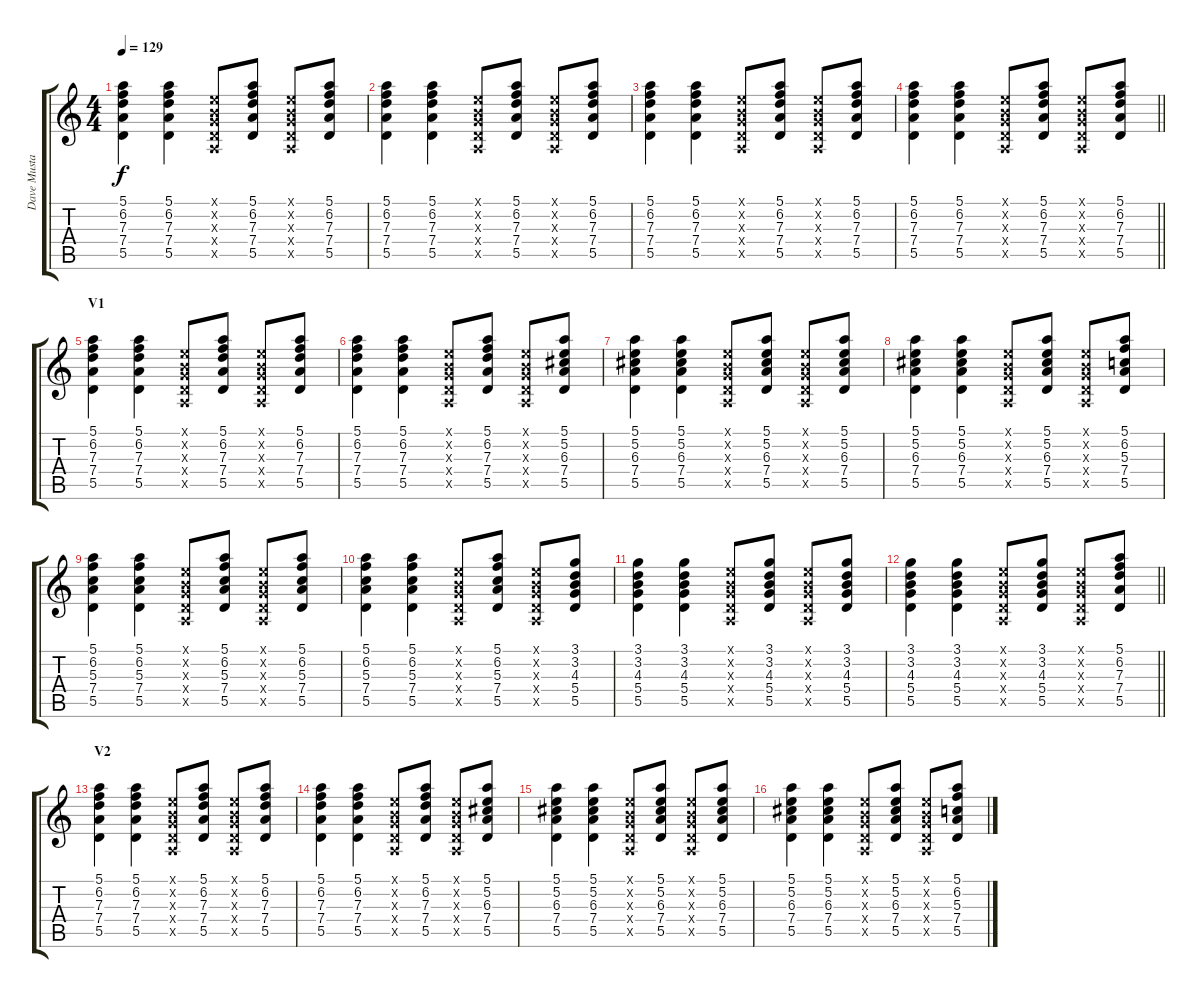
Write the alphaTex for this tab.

\track ("Dave Mustaine (Rythm G)" "Dave Musta") {instrument electricguitarclean}
\staff {score tabs}
\tuning (E4 B3 G3 D3 A2 E2) {hide}
\ts (4 4)
\tempo 129
\clef g2
\ks c
(5.1 6.2 7.3 7.4 5.5).4{dy f instrument electricguitarclean} (5.1 6.2 7.3 7.4 5.5).4 (0.1{x} 0.2{x} 0.3{x} 0.4{x} 0.5{x}).8 (5.1 6.2 7.3 7.4 5.5).8 (0.1{x} 0.2{x} 0.3{x} 0.4{x} 0.5{x}).8 (5.1 6.2 7.3 7.4 5.5).8 |
(5.1 6.2 7.3 7.4 5.5).4 (5.1 6.2 7.3 7.4 5.5).4 (0.1{x} 0.2{x} 0.3{x} 0.4{x} 0.5{x}).8 (5.1 6.2 7.3 7.4 5.5).8 (0.1{x} 0.2{x} 0.3{x} 0.4{x} 0.5{x}).8 (5.1 6.2 7.3 7.4 5.5).8 |
(5.1 6.2 7.3 7.4 5.5).4 (5.1 6.2 7.3 7.4 5.5).4 (0.1{x} 0.2{x} 0.3{x} 0.4{x} 0.5{x}).8 (5.1 6.2 7.3 7.4 5.5).8 (0.1{x} 0.2{x} 0.3{x} 0.4{x} 0.5{x}).8 (5.1 6.2 7.3 7.4 5.5).8 |
\barLineRight lightlight
(5.1 6.2 7.3 7.4 5.5).4 (5.1 6.2 7.3 7.4 5.5).4 (0.1{x} 0.2{x} 0.3{x} 0.4{x} 0.5{x}).8 (5.1 6.2 7.3 7.4 5.5).8 (0.1{x} 0.2{x} 0.3{x} 0.4{x} 0.5{x}).8 (5.1 6.2 7.3 7.4 5.5).8 |
\section ("" "V1")
(5.1 6.2 7.3 7.4 5.5).4 (5.1 6.2 7.3 7.4 5.5).4 (0.1{x} 0.2{x} 0.3{x} 0.4{x} 0.5{x}).8 (5.1 6.2 7.3 7.4 5.5).8 (0.1{x} 0.2{x} 0.3{x} 0.4{x} 0.5{x}).8 (5.1 6.2 7.3 7.4 5.5).8 |
(5.1 6.2 7.3 7.4 5.5).4 (5.1 6.2 7.3 7.4 5.5).4 (0.1{x} 0.2{x} 0.3{x} 0.4{x} 0.5{x}).8 (5.1 6.2 7.3 7.4 5.5).8 (0.1{x} 0.2{x} 0.3{x} 0.4{x} 0.5{x}).8 (5.1 5.2 6.3 7.4 5.5).8 |
(5.1 5.2 6.3 7.4 5.5).4 (5.1 5.2 6.3 7.4 5.5).4 (0.1{x} 0.2{x} 0.3{x} 0.4{x} 0.5{x}).8 (5.1 5.2 6.3 7.4 5.5).8 (0.1{x} 0.2{x} 0.3{x} 0.4{x} 0.5{x}).8 (5.1 5.2 6.3 7.4 5.5).8 |
(5.1 5.2 6.3 7.4 5.5).4 (5.1 5.2 6.3 7.4 5.5).4 (0.1{x} 0.2{x} 0.3{x} 0.4{x} 0.5{x}).8 (5.1 5.2 6.3 7.4 5.5).8 (0.1{x} 0.2{x} 0.3{x} 0.4{x} 0.5{x}).8 (5.1 6.2 5.3 7.4 5.5).8 |
(5.1 6.2 5.3 7.4 5.5).4 (5.1 6.2 5.3 7.4 5.5).4 (0.1{x} 0.2{x} 0.3{x} 0.4{x} 0.5{x}).8 (5.1 6.2 5.3 7.4 5.5).8 (0.1{x} 0.2{x} 0.3{x} 0.4{x} 0.5{x}).8 (5.1 6.2 5.3 7.4 5.5).8 |
(5.1 6.2 5.3 7.4 5.5).4 (5.1 6.2 5.3 7.4 5.5).4 (0.1{x} 0.2{x} 0.3{x} 0.4{x} 0.5{x}).8 (5.1 6.2 5.3 7.4 5.5).8 (0.1{x} 0.2{x} 0.3{x} 0.4{x} 0.5{x}).8 (3.1 3.2 4.3 5.4 5.5).8 |
(3.1 3.2 4.3 5.4 5.5).4 (3.1 3.2 4.3 5.4 5.5).4 (0.1{x} 0.2{x} 0.3{x} 0.4{x} 0.5{x}).8 (3.1 3.2 4.3 5.4 5.5).8 (0.1{x} 0.2{x} 0.3{x} 0.4{x} 0.5{x}).8 (3.1 3.2 4.3 5.4 5.5).8 |
\barLineRight lightlight
(3.1 3.2 4.3 5.4 5.5).4 (3.1 3.2 4.3 5.4 5.5).4 (0.1{x} 0.2{x} 0.3{x} 0.4{x} 0.5{x}).8 (3.1 3.2 4.3 5.4 5.5).8 (0.1{x} 0.2{x} 0.3{x} 0.4{x} 0.5{x}).8 (5.1 6.2 7.3 7.4 5.5).8 |
\section ("" "V2")
(5.1 6.2 7.3 7.4 5.5).4 (5.1 6.2 7.3 7.4 5.5).4 (0.1{x} 0.2{x} 0.3{x} 0.4{x} 0.5{x}).8 (5.1 6.2 7.3 7.4 5.5).8 (0.1{x} 0.2{x} 0.3{x} 0.4{x} 0.5{x}).8 (5.1 6.2 7.3 7.4 5.5).8 |
(5.1 6.2 7.3 7.4 5.5).4 (5.1 6.2 7.3 7.4 5.5).4 (0.1{x} 0.2{x} 0.3{x} 0.4{x} 0.5{x}).8 (5.1 6.2 7.3 7.4 5.5).8 (0.1{x} 0.2{x} 0.3{x} 0.4{x} 0.5{x}).8 (5.1 5.2 6.3 7.4 5.5).8 |
(5.1 5.2 6.3 7.4 5.5).4 (5.1 5.2 6.3 7.4 5.5).4 (0.1{x} 0.2{x} 0.3{x} 0.4{x} 0.5{x}).8 (5.1 5.2 6.3 7.4 5.5).8 (0.1{x} 0.2{x} 0.3{x} 0.4{x} 0.5{x}).8 (5.1 5.2 6.3 7.4 5.5).8 |
(5.1 5.2 6.3 7.4 5.5).4 (5.1 5.2 6.3 7.4 5.5).4 (0.1{x} 0.2{x} 0.3{x} 0.4{x} 0.5{x}).8 (5.1 5.2 6.3 7.4 5.5).8 (0.1{x} 0.2{x} 0.3{x} 0.4{x} 0.5{x}).8 (5.1 6.2 5.3 7.4 5.5).8
